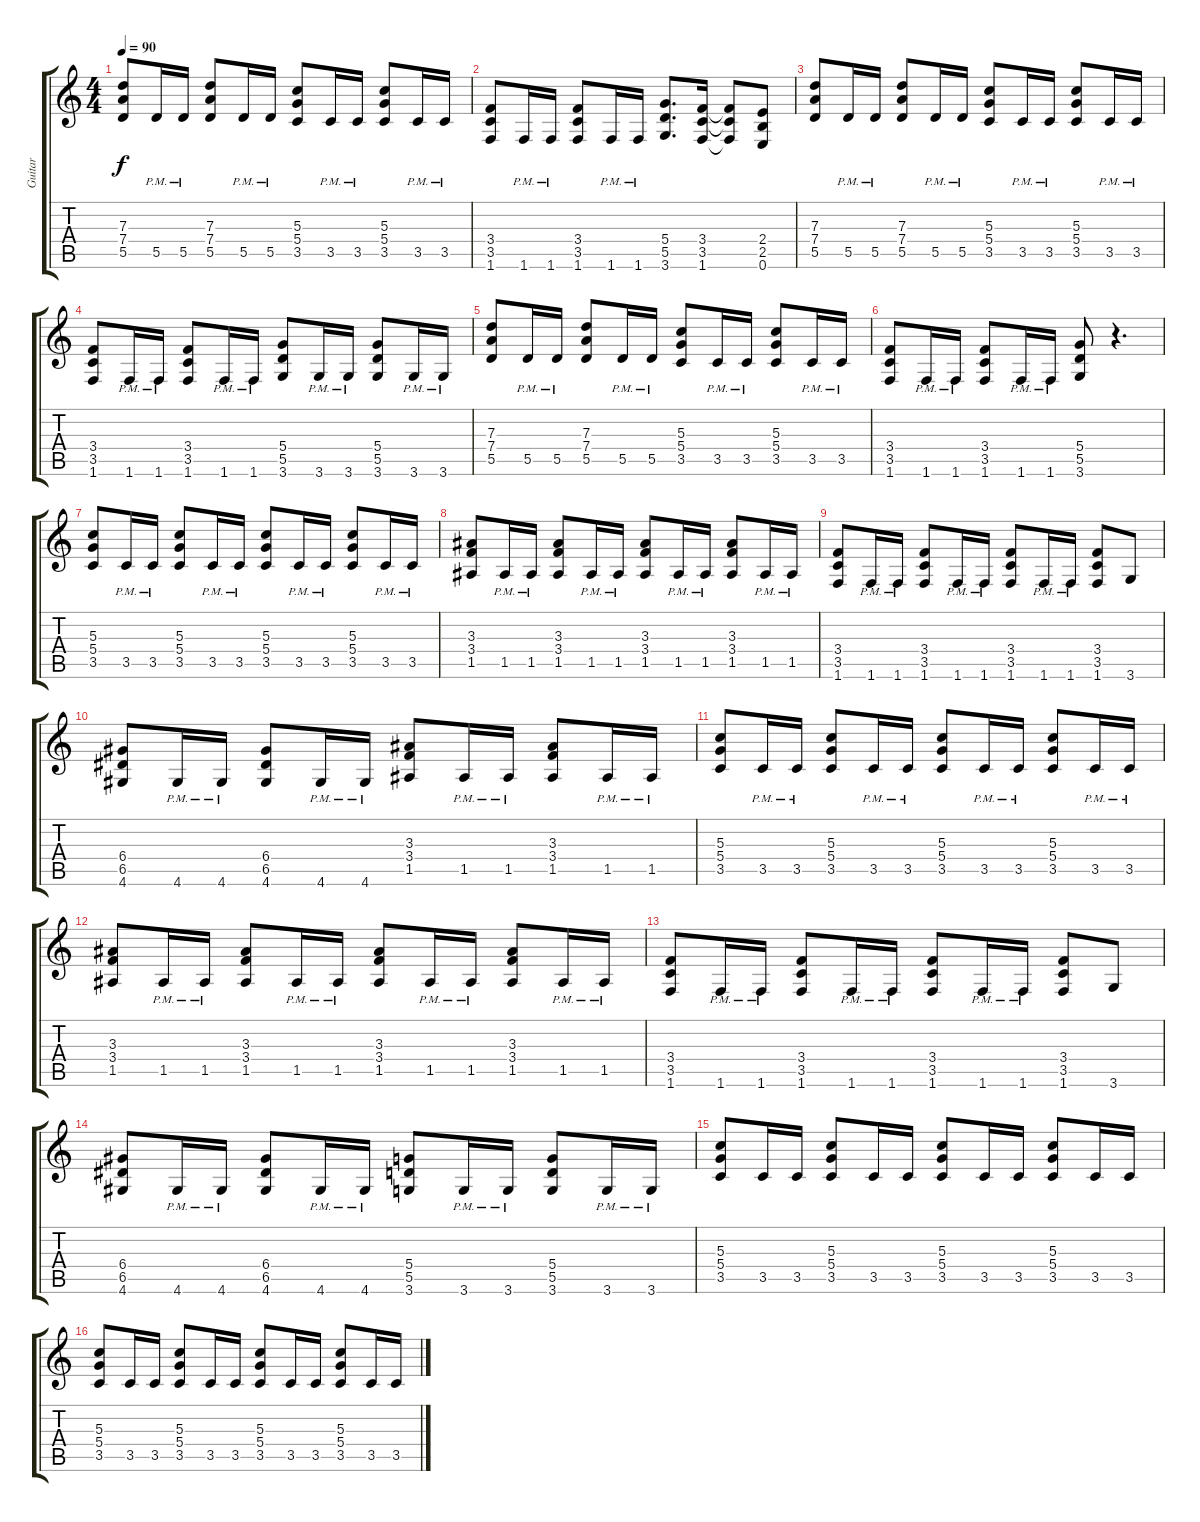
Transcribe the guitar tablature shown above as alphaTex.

\track ("Guitar" "Guitar") {instrument distortionguitar}
\staff {score tabs}
\tuning (E4 B3 G3 D3 A2 E2) {hide}
\ts (4 4)
\tempo 90
\clef g2
\ks c
(7.3 7.4 5.5).8{dy f} 5.5{pm}.16 5.5{pm}.16 (7.3 7.4 5.5).8 5.5{pm}.16 5.5{pm}.16 (5.3 5.4 3.5).8 3.5{pm}.16 3.5{pm}.16 (5.3 5.4 3.5).8 3.5{pm}.16 3.5{pm}.16 |
(3.4 3.5 1.6).8 1.6{pm}.16 1.6{pm}.16 (3.4 3.5 1.6).8 1.6{pm}.16 1.6{pm}.16 (5.4 5.5 3.6).8{d} (3.4 3.5 1.6).16 (3.4{t} 3.5{t} 1.6{t}).8 (2.4 2.5 0.6).8 |
(7.3 7.4 5.5).8 5.5{pm}.16 5.5{pm}.16 (7.3 7.4 5.5).8 5.5{pm}.16 5.5{pm}.16 (5.3 5.4 3.5).8 3.5{pm}.16 3.5{pm}.16 (5.3 5.4 3.5).8 3.5{pm}.16 3.5{pm}.16 |
(3.4 3.5 1.6).8 1.6{pm}.16 1.6{pm}.16 (3.4 3.5 1.6).8 1.6{pm}.16 1.6{pm}.16 (5.4 5.5 3.6).8 3.6{pm}.16 3.6{pm}.16 (5.4 5.5 3.6).8 3.6{pm}.16 3.6{pm}.16 |
(7.3 7.4 5.5).8 5.5{pm}.16 5.5{pm}.16 (7.3 7.4 5.5).8 5.5{pm}.16 5.5{pm}.16 (5.3 5.4 3.5).8 3.5{pm}.16 3.5{pm}.16 (5.3 5.4 3.5).8 3.5{pm}.16 3.5{pm}.16 |
(3.4 3.5 1.6).8 1.6{pm}.16 1.6{pm}.16 (3.4 3.5 1.6).8 1.6{pm}.16 1.6{pm}.16 (5.4 5.5 3.6).8 r.4{d} |
(5.3 5.4 3.5).8 3.5{pm}.16 3.5{pm}.16 (5.3 5.4 3.5).8 3.5{pm}.16 3.5{pm}.16 (5.3 5.4 3.5).8 3.5{pm}.16 3.5{pm}.16 (5.3 5.4 3.5).8 3.5{pm}.16 3.5{pm}.16 |
(3.3 3.4 1.5).8 1.5{pm}.16 1.5{pm}.16 (3.3 3.4 1.5).8 1.5{pm}.16 1.5{pm}.16 (3.3 3.4 1.5).8 1.5{pm}.16 1.5{pm}.16 (3.3 3.4 1.5).8 1.5{pm}.16 1.5{pm}.16 |
(3.4 3.5 1.6).8 1.6{pm}.16 1.6{pm}.16 (3.4 3.5 1.6).8 1.6{pm}.16 1.6{pm}.16 (3.4 3.5 1.6).8 1.6{pm}.16 1.6{pm}.16 (3.4 3.5 1.6).8 3.6.8 |
(6.4 6.5 4.6).8 4.6{pm}.16 4.6{pm}.16 (6.4 6.5 4.6).8 4.6{pm}.16 4.6{pm}.16 (3.3 3.4 1.5).8 1.5{pm}.16 1.5{pm}.16 (3.3 3.4 1.5).8 1.5{pm}.16 1.5{pm}.16 |
(5.3 5.4 3.5).8 3.5{pm}.16 3.5{pm}.16 (5.3 5.4 3.5).8 3.5{pm}.16 3.5{pm}.16 (5.3 5.4 3.5).8 3.5{pm}.16 3.5{pm}.16 (5.3 5.4 3.5).8 3.5{pm}.16 3.5{pm}.16 |
(3.3 3.4 1.5).8 1.5{pm}.16 1.5{pm}.16 (3.3 3.4 1.5).8 1.5{pm}.16 1.5{pm}.16 (3.3 3.4 1.5).8 1.5{pm}.16 1.5{pm}.16 (3.3 3.4 1.5).8 1.5{pm}.16 1.5{pm}.16 |
(3.4 3.5 1.6).8 1.6{pm}.16 1.6{pm}.16 (3.4 3.5 1.6).8 1.6{pm}.16 1.6{pm}.16 (3.4 3.5 1.6).8 1.6{pm}.16 1.6{pm}.16 (3.4 3.5 1.6).8 3.6.8 |
(6.4 6.5 4.6).8 4.6{pm}.16 4.6{pm}.16 (6.4 6.5 4.6).8 4.6{pm}.16 4.6{pm}.16 (5.4 5.5 3.6).8 3.6{pm}.16 3.6{pm}.16 (5.4 5.5 3.6).8 3.6{pm}.16 3.6{pm}.16 |
(5.3 5.4 3.5).8 3.5.16 3.5.16 (5.3 5.4 3.5).8 3.5.16 3.5.16 (5.3 5.4 3.5).8 3.5.16 3.5.16 (5.3 5.4 3.5).8 3.5.16 3.5.16 |
(5.3 5.4 3.5).8 3.5.16 3.5.16 (5.3 5.4 3.5).8 3.5.16 3.5.16 (5.3 5.4 3.5).8 3.5.16 3.5.16 (5.3 5.4 3.5).8 3.5.16 3.5.16
